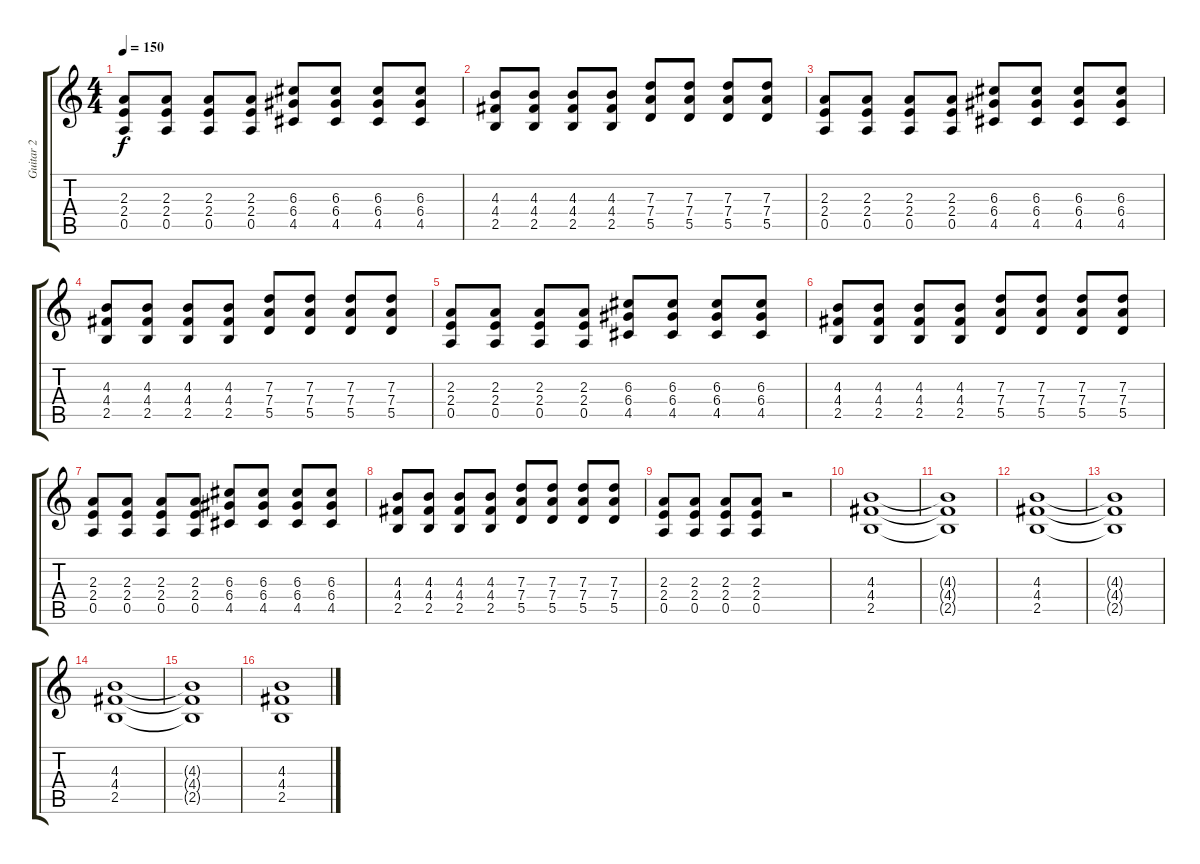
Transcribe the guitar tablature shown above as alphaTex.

\track ("Guitar 2" "Guitar 2") {instrument distortionguitar}
\staff {score tabs}
\tuning (E4 B3 G3 D3 A2 E2) {hide}
\ts (4 4)
\tempo 150
\clef g2
\ks c
(2.3 2.4 0.5).8{dy f} (2.3 2.4 0.5).8 (2.3 2.4 0.5).8 (2.3 2.4 0.5).8 (6.3 6.4 4.5).8 (6.3 6.4 4.5).8 (6.3 6.4 4.5).8 (6.3 6.4 4.5).8 |
(4.3 4.4 2.5).8 (4.3 4.4 2.5).8 (4.3 4.4 2.5).8 (4.3 4.4 2.5).8 (7.3 7.4 5.5).8 (7.3 7.4 5.5).8 (7.3 7.4 5.5).8 (7.3 7.4 5.5).8 |
(2.3 2.4 0.5).8 (2.3 2.4 0.5).8 (2.3 2.4 0.5).8 (2.3 2.4 0.5).8 (6.3 6.4 4.5).8 (6.3 6.4 4.5).8 (6.3 6.4 4.5).8 (6.3 6.4 4.5).8 |
(4.3 4.4 2.5).8 (4.3 4.4 2.5).8 (4.3 4.4 2.5).8 (4.3 4.4 2.5).8 (7.3 7.4 5.5).8 (7.3 7.4 5.5).8 (7.3 7.4 5.5).8 (7.3 7.4 5.5).8 |
(2.3 2.4 0.5).8 (2.3 2.4 0.5).8 (2.3 2.4 0.5).8 (2.3 2.4 0.5).8 (6.3 6.4 4.5).8 (6.3 6.4 4.5).8 (6.3 6.4 4.5).8 (6.3 6.4 4.5).8 |
(4.3 4.4 2.5).8 (4.3 4.4 2.5).8 (4.3 4.4 2.5).8 (4.3 4.4 2.5).8 (7.3 7.4 5.5).8 (7.3 7.4 5.5).8 (7.3 7.4 5.5).8 (7.3 7.4 5.5).8 |
(2.3 2.4 0.5).8 (2.3 2.4 0.5).8 (2.3 2.4 0.5).8 (2.3 2.4 0.5).8 (6.3 6.4 4.5).8 (6.3 6.4 4.5).8 (6.3 6.4 4.5).8 (6.3 6.4 4.5).8 |
(4.3 4.4 2.5).8 (4.3 4.4 2.5).8 (4.3 4.4 2.5).8 (4.3 4.4 2.5).8 (7.3 7.4 5.5).8 (7.3 7.4 5.5).8 (7.3 7.4 5.5).8 (7.3 7.4 5.5).8 |
(2.3 2.4 0.5).8 (2.3 2.4 0.5).8 (2.3 2.4 0.5).8 (2.3 2.4 0.5).8 r.2 |
(4.3 4.4 2.5).1 |
(4.3{t} 4.4{t} 2.5{t}).1 |
(4.3 4.4 2.5).1 |
(4.3{t} 4.4{t} 2.5{t}).1 |
(4.3 4.4 2.5).1 |
(4.3{t} 4.4{t} 2.5{t}).1 |
(4.3 4.4 2.5).1
